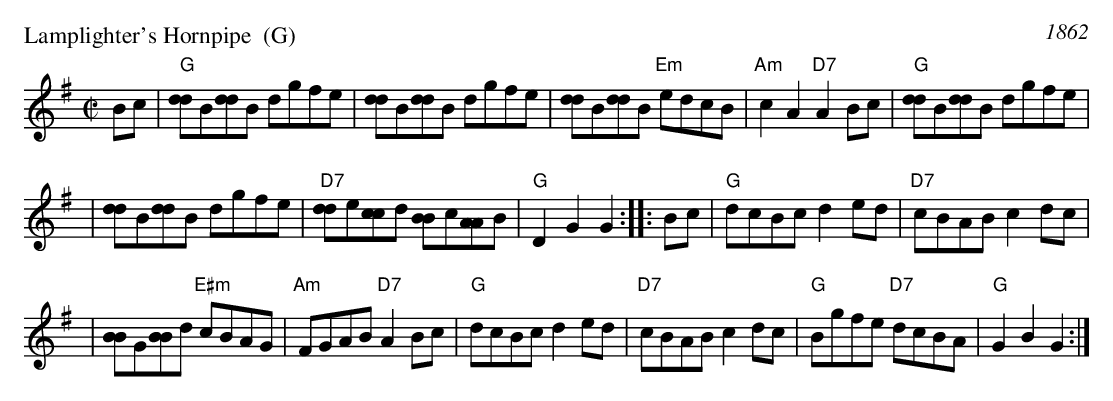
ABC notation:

X:1
P: Lamplighter's Hornpipe  (G)
O: 1862
M: C|
L: 1/8
K: G
Bc \
| "G"[dd]B[dd]B dgfe | [dd]B[dd]B dgfe | [dd]B[dd]B "Em"edcB | "Am"c2A2 "D7"A2Bc | "G"[dd]B[dd]B dgfe |
| [dd]B[dd]B dgfe | "D7"[dd]e[cc]d [BB]c[AA]B | "G"D2G2 G2 :: Bc | "G"dcBc d2ed | "D7"cBAB c2dc |
| [BB]G[BB]d "E#m"cBAG | "Am"FGAB "D7"A2Bc | "G"dcBc d2ed | "D7"cBAB c2dc | "G"Bgfe "D7"dcBA | "G"G2B2 G2 :|
